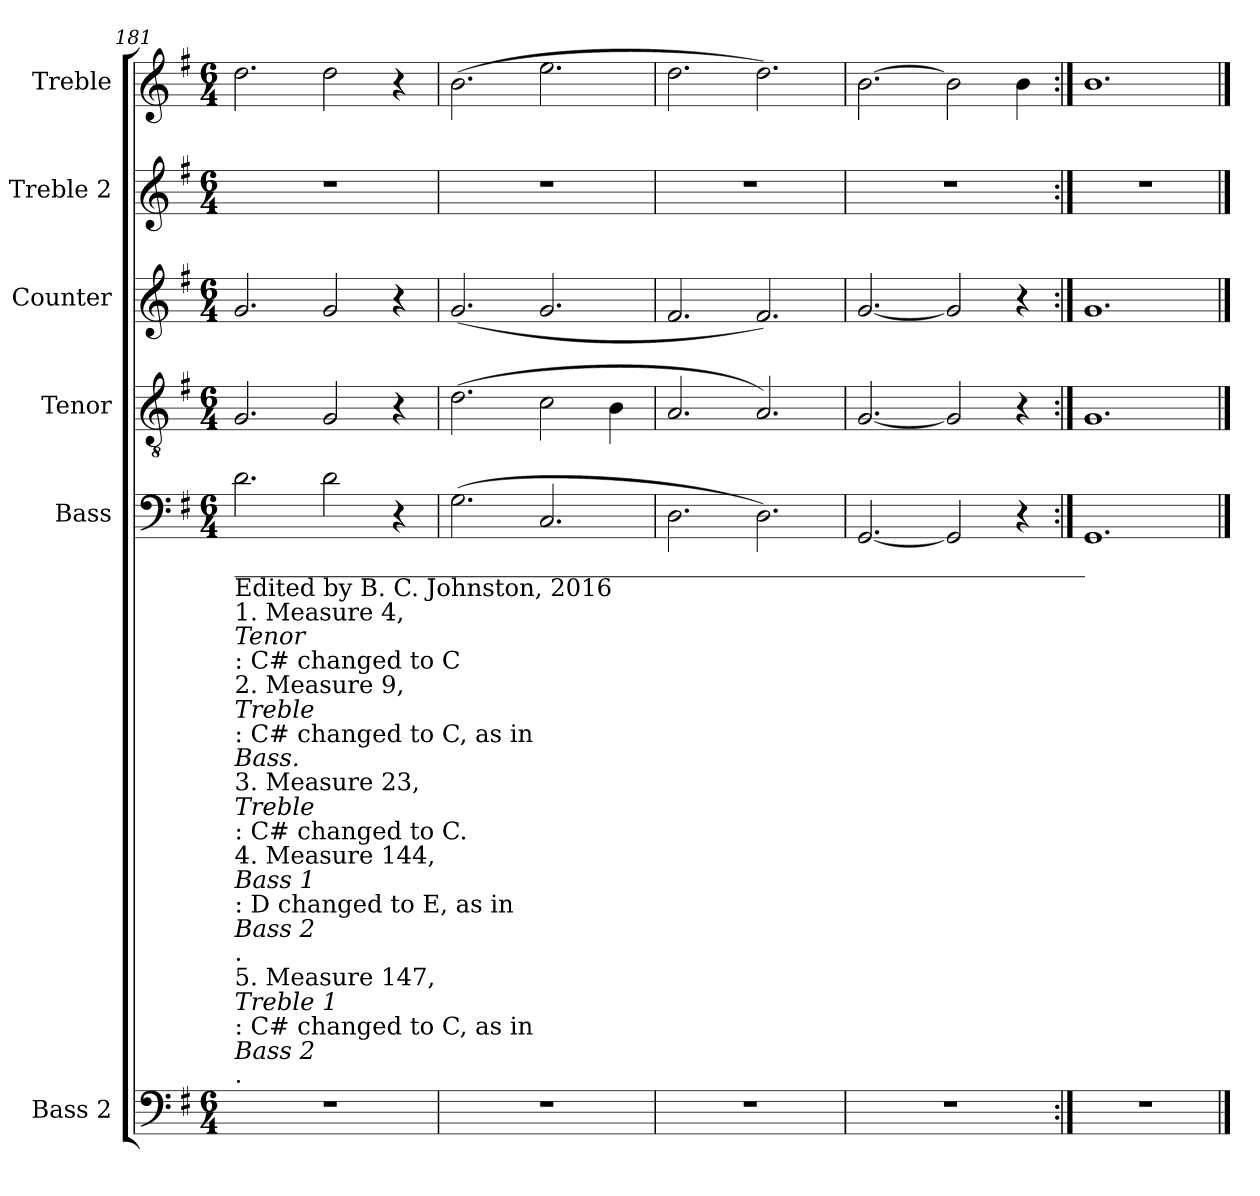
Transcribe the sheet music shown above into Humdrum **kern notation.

**kern	**kern	**kern	**kern	**kern	**kern
*part6	*part5	*part4	*part3	*part2	*part1
*staff6	*staff5	*staff4	*staff3	*staff2	*staff1
*I"Bass 2	*I"Bass	*I"Tenor	*I"Counter	*I"Treble 2	*I"Treble
*I'B. 2	*I'B.	*I'T.	*I'C.	*I'Tr. 2	*I'Tr.
*clefF4	*clefF4	*clefGv2	*clefG2	*clefG2	*clefG2
*k[f#]	*k[f#]	*k[f#]	*k[f#]	*k[f#]	*k[f#]
*M6/4	*M6/4	*M6/4	*M6/4	*M6/4	*M6/4
=181	=181	=181	=181	=181	=181
!	!LO:TX:b:t=______________________________________________________________________	!	!	!	!
!	!LO:TX:b:t=Edited by B. C. Johnston, 2016	!	!	!	!
!	!LO:TX:b:t=1. Measure 4,	!	!	!	!
!	!LO:TX:b:i:t=Tenor	!	!	!	!
!	!LO:TX:b:t=&colon; C# changed to C	!	!	!	!
!	!LO:TX:b:t=2. Measure 9,	!	!	!	!
!	!LO:TX:b:i:t=Treble	!	!	!	!
!	!LO:TX:b:t=&colon; C# changed to C, as in	!	!	!	!
!	!LO:TX:b:i:t=Bass.	!	!	!	!
!	!LO:TX:b:t=3. Measure 23,	!	!	!	!
!	!LO:TX:b:i:t=Treble	!	!	!	!
!	!LO:TX:b:t=&colon; C# changed to C.	!	!	!	!
!	!LO:TX:b:t=4. Measure 144,	!	!	!	!
!	!LO:TX:b:i:t=Bass 1	!	!	!	!
!	!LO:TX:b:t=&colon; D changed to E, as in	!	!	!	!
!	!LO:TX:b:i:t=Bass 2	!	!	!	!
!	!LO:TX:b:t=.	!	!	!	!
!	!LO:TX:b:t=5. Measure 147,	!	!	!	!
!	!LO:TX:b:i:t=Treble 1	!	!	!	!
!	!LO:TX:b:t=&colon; C# changed to C, as in	!	!	!	!
!	!LO:TX:b:i:t=Bass 2	!	!	!	!
!	!LO:TX:b:t=.	!	!	!	!
1.r	2.d\	2.G/	2.g/	1.r	2.dd\
.	2d\	2G/	2g/	.	2dd\
.	4r	4r	4r	.	4r
=182	=182	=182	=182	=182	=182
1.r	(2.G\	(2.d\	(2.g/	1.r	(2.b\
.	2.C/	2c\	2.g/	.	2.ee\
.	.	4B\	.	.	.
=183	=183	=183	=183	=183	=183
1.r	2.D\	2.A/	2.f#/	1.r	2.dd\
.	2.D\)	2.A/)	2.f#/)	.	2.dd\)
=184	=184	=184	=184	=184	=184
1.r	[2.GG/	[2.G/	[2.g/	1.r	[2.b\
.	2GG/]	2G/]	2g/]	.	2b\]
.	4r	4r	4r	.	4b\
=185:|!	=185:|!	=185:|!	=185:|!	=185:|!	=185:|!
1.r	1.GG	1.G	1.g	1.r	1.b
==	==	==	==	==	==
*-	*-	*-	*-	*-	*-
